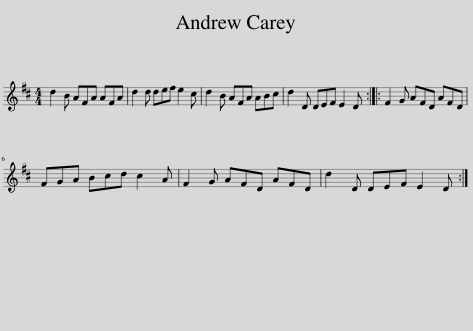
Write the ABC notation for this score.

X:1
L:1/8
M:4/4
I:linebreak $
K:D
V:1 treble
V:1
 d2 B AFA AFA | d2 d def e2 c | d2 B AFA ABc | d2 D DEF E2 D :: F2 G AFD AFD |$ %5
 FGA Bcd c2 A | F2 G AFD AFD | d2 D DEF E2 D :| %8
